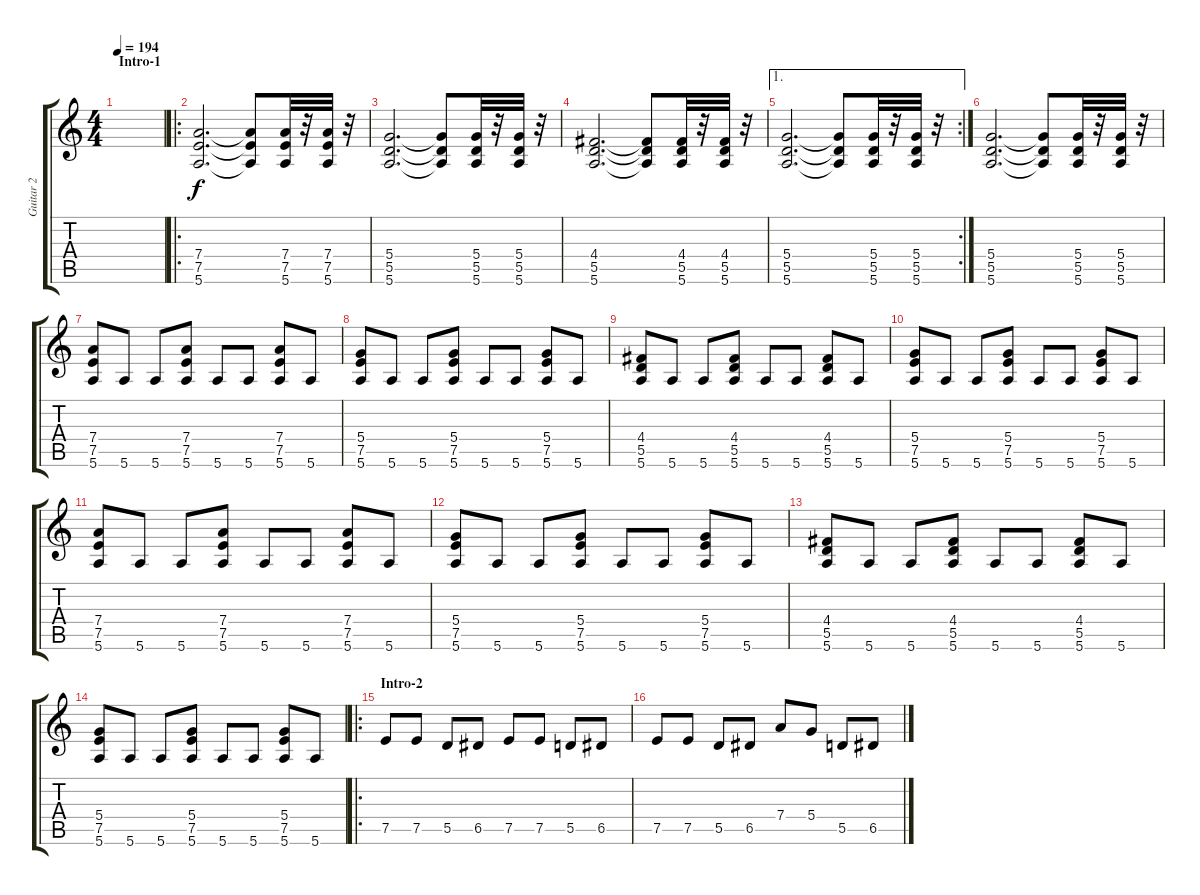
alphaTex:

\track ("Guitar 2" "Guitar 2") {instrument distortionguitar}
\staff {score tabs}
\tuning (E4 B3 G3 D3 A2 E2) {hide}
\ts (4 4)
\section ("" "Intro-1")
\tempo 194
\clef g2
\ks c
|
\ro
(7.4 7.5 5.6).2{d} (7.4{t} 7.5{t} 5.6{t}).8 (7.4 7.5 5.6).32 r.32 (7.4 7.5 5.6).32 r.32 |
(5.4 5.5 5.6).2{d} (5.4{t} 5.5{t} 5.6{t}).8 (5.4 5.5 5.6).32 r.32 (5.4 5.5 5.6).32 r.32 |
(4.4 5.5 5.6).2{d} (4.4{t} 5.5{t} 5.6{t}).8 (4.4 5.5 5.6).32 r.32 (4.4 5.5 5.6).32 r.32 |
\ae 1
\rc 2
(5.4 5.5 5.6).2{d} (5.4{t} 5.5{t} 5.6{t}).8 (5.4 5.5 5.6).32 r.32 (5.4 5.5 5.6).32 r.32 |
(5.4 5.5 5.6).2{d} (5.4{t} 5.5{t} 5.6{t}).8 (5.4 5.5 5.6).32 r.32 (5.4 5.5 5.6).32 r.32 |
(7.4 7.5 5.6).8 5.6.8 5.6.8 (7.4 7.5 5.6).8 5.6.8 5.6.8 (7.4 7.5 5.6).8 5.6.8 |
(5.4 7.5 5.6).8 5.6.8 5.6.8 (5.4 7.5 5.6).8 5.6.8 5.6.8 (5.4 7.5 5.6).8 5.6.8 |
(4.4 5.5 5.6).8 5.6.8 5.6.8 (4.4 5.5 5.6).8 5.6.8 5.6.8 (4.4 5.5 5.6).8 5.6.8 |
(5.4 7.5 5.6).8 5.6.8 5.6.8 (5.4 7.5 5.6).8 5.6.8 5.6.8 (5.4 7.5 5.6).8 5.6.8 |
(7.4 7.5 5.6).8 5.6.8 5.6.8 (7.4 7.5 5.6).8 5.6.8 5.6.8 (7.4 7.5 5.6).8 5.6.8 |
(5.4 7.5 5.6).8 5.6.8 5.6.8 (5.4 7.5 5.6).8 5.6.8 5.6.8 (5.4 7.5 5.6).8 5.6.8 |
(4.4 5.5 5.6).8 5.6.8 5.6.8 (4.4 5.5 5.6).8 5.6.8 5.6.8 (4.4 5.5 5.6).8 5.6.8 |
(5.4 7.5 5.6).8 5.6.8 5.6.8 (5.4 7.5 5.6).8 5.6.8 5.6.8 (5.4 7.5 5.6).8 5.6.8 |
\ro
\section ("" "Intro-2")
7.5.8 7.5.8 5.5.8 6.5.8 7.5.8 7.5.8 5.5.8 6.5.8 |
7.5.8 7.5.8 5.5.8 6.5.8 7.4.8 5.4.8 5.5.8 6.5.8
